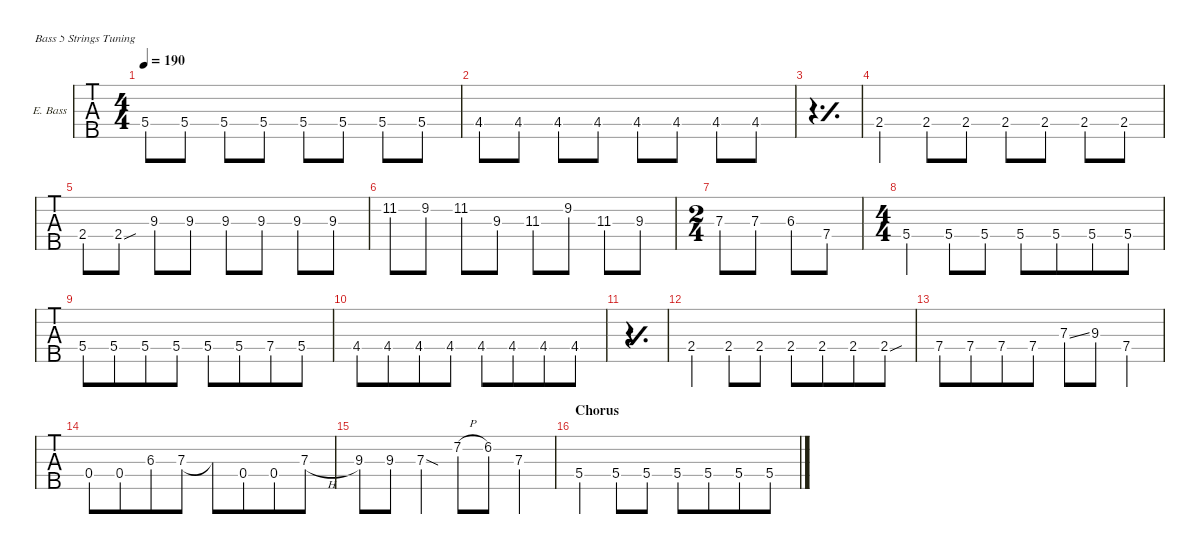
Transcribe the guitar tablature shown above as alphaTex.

\defaultSystemsLayout 4
\hideDynamics
\bracketExtendMode nobrackets
\firstSystemTrackNameOrientation horizontal
\track ("Ele. Bass" "E. Bass") {defaultSystemsLayout 4 instrument electricbassfinger}
\staff {tabs}
\tuning (G2 D2 A1 E1 B0)
\ts (4 4)
\tempo 190
\clef f4
\scale
0.232302
\ks e
5.4{acc forcenatural}.8{dy f} 5.4{acc forcenatural}.8 5.4{acc forcenatural}.8 5.4{acc forcenatural}.8 5.4{acc forcenatural}.8 5.4{acc forcenatural}.8 5.4{acc forcenatural}.8 5.4{acc forcenatural}.8 |
\scale
0.232303 4.4{acc #}.8 4.4{acc #}.8 4.4{acc #}.8 4.4{acc #}.8 4.4{acc #}.8 4.4{acc #}.8 4.4{acc #}.8 4.4{acc #}.8 |
\simile simple
\scale
0.232303 |
\simile none
\scale
0.303092 2.4{acc #}.4 2.4{acc #}.8 2.4{acc #}.8 2.4{acc #}.8 2.4{acc #}.8 2.4{acc #}.8 2.4{acc #}.8 |
\scale
0.232303 2.4{acc #}.8 2.4{sou acc #}.8 9.3{acc #}.8 9.3{acc #}.8 9.3{acc #}.8 9.3{acc #}.8 9.3{acc #}.8 9.3{acc #}.8 |
\scale
0.232303 11.2{acc #}.8 9.2{acc forcenatural}.8 11.2{acc #}.8 9.3{acc #}.8 11.3{acc #}.8 9.2{acc forcenatural}.8 11.3{acc #}.8 9.3{acc #}.8 |
\ts (2 4)
\beaming (8 2 2)
\scale
0.232303 7.3{acc forcenatural}.8 7.3{acc forcenatural}.8 6.3{acc #}.8 7.4{acc forcenatural}.8 |
\ts (4 4)
\beaming (8 4 4)
\scale
0.302974 5.4{acc forcenatural}.4 5.4{acc forcenatural}.8 5.4{acc forcenatural}.8 5.4{acc forcenatural}.8 5.4{acc forcenatural}.8 5.4{acc forcenatural}.8 5.4{acc forcenatural}.8 |
\scale
0.232421 5.4{acc forcenatural}.8 5.4{acc forcenatural}.8 5.4{acc forcenatural}.8 5.4{acc forcenatural}.8 5.4{acc forcenatural}.8 5.4{acc forcenatural}.8 7.4{acc forcenatural}.8 5.4{acc forcenatural}.8 |
\scale
0.232303 4.4{acc #}.8 4.4{acc #}.8 4.4{acc #}.8 4.4{acc #}.8 4.4{acc #}.8 4.4{acc #}.8 4.4{acc #}.8 4.4{acc #}.8 |
\simile simple
\scale
0.232303 |
\simile none
\scale
0.302974 2.4{acc #}.4 2.4{acc #}.8 2.4{acc #}.8 2.4{acc #}.8 2.4{acc #}.8 2.4{acc #}.8 2.4{sou acc #}.8 |
\scale
0.232421 7.4{acc forcenatural}.8 7.4{acc forcenatural}.8 7.4{acc forcenatural}.8 7.4{acc forcenatural}.8 7.3{ss acc forcenatural}.8 9.3{acc #}.8 7.4{acc forcenatural}.4 |
\scale
0.232303 0.4{acc forcenatural}.8 0.4{acc forcenatural}.8 6.3{acc #}.8 7.3{acc forcenatural}.8 7.3{t acc forcenatural}.8 0.4{acc forcenatural}.8 0.4{acc forcenatural}.8 7.3{h acc forcenatural}.8 |
\scale
0.232303 9.3{acc #}.8 9.3{acc #}.8 7.3{sod acc forcenatural}.4 7.2{h acc forcenatural}.8 6.2{acc #}.8 7.3{acc forcenatural}.4 |
\section ("" "Chorus")
\scale
0.304079 5.4{acc forcenatural}.4 5.4{acc forcenatural}.8 5.4{acc forcenatural}.8 5.4{acc forcenatural}.8 5.4{acc forcenatural}.8 5.4{acc forcenatural}.8 5.4{acc forcenatural}.8
